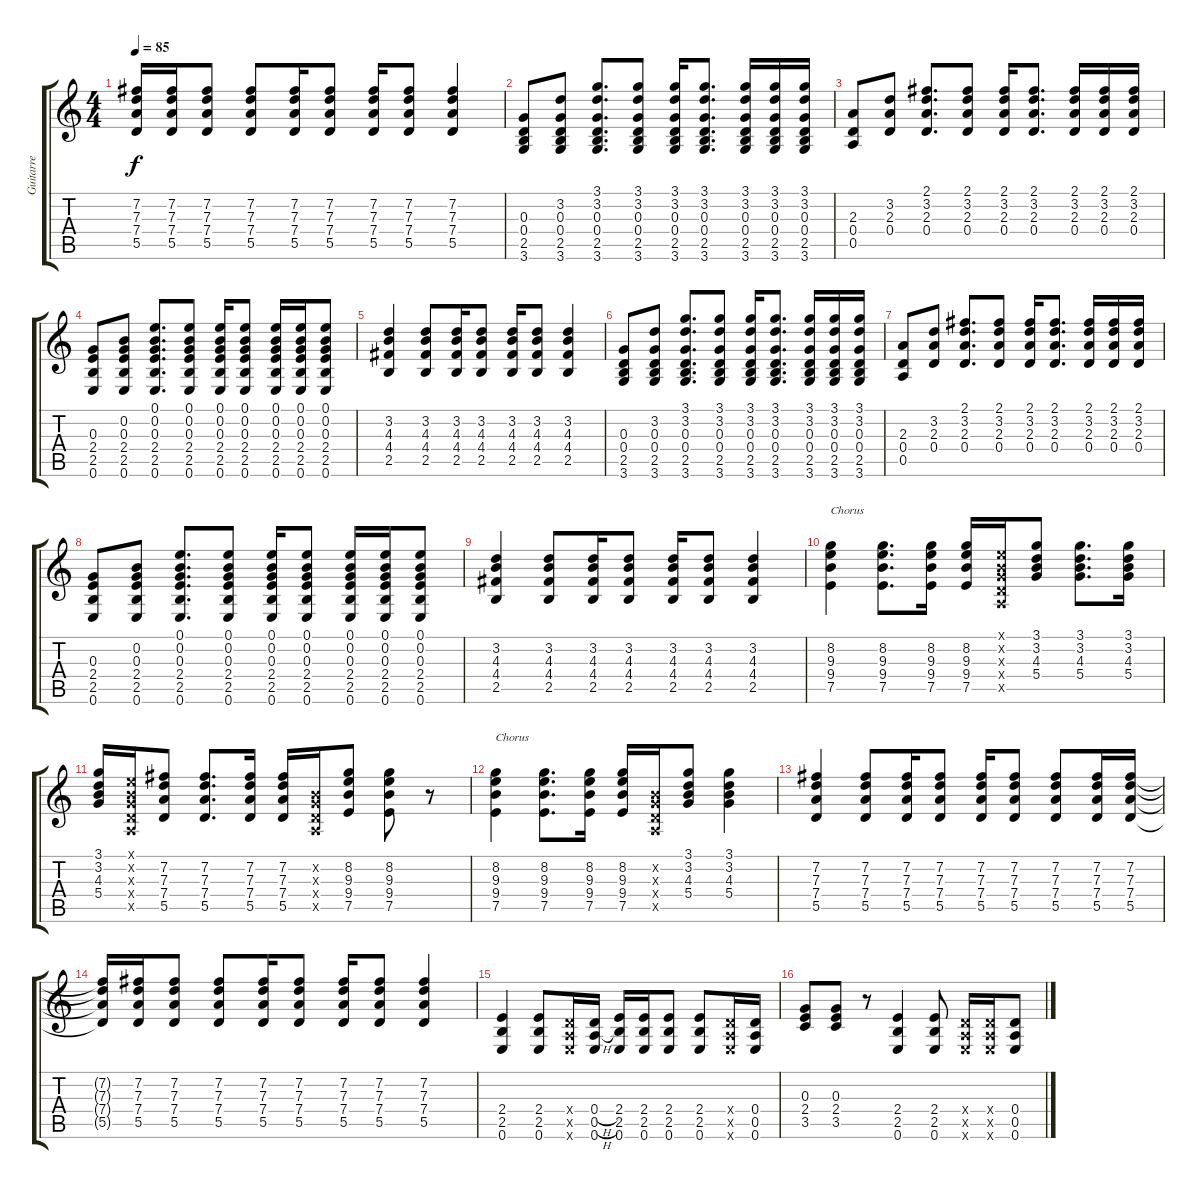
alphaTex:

\track ("Guitarre" "Guitarre") {instrument electricguitarclean}
\staff {score tabs}
\tuning (E4 B3 G3 D3 A2 E2) {hide}
\ts (4 4)
\tempo 85
\clef g2
\ks c
(7.2{t} 7.3{t} 7.4{t} 5.5{t}).16{dy f} (7.2 7.3 7.4 5.5).16 (7.2 7.3 7.4 5.5).8 (7.2 7.3 7.4 5.5).8 (7.2 7.3 7.4 5.5).16 (7.2 7.3 7.4 5.5).8 (7.2 7.3 7.4 5.5).16 (7.2 7.3 7.4 5.5).8 (7.2 7.3 7.4 5.5).4 |
(0.3 0.4 2.5 3.6).8 (3.2 0.3 0.4 2.5 3.6).8 (3.1 3.2 0.3 0.4 2.5 3.6).8{d} (3.1 3.2 0.3 0.4 2.5 3.6).8 (3.1 3.2 0.3 0.4 2.5 3.6).16 (3.1 3.2 0.3 0.4 2.5 3.6).8{d} (3.1 3.2 0.3 0.4 2.5 3.6).16 (3.1 3.2 0.3 0.4 2.5 3.6).16 (3.1 3.2 0.3 0.4 2.5 3.6).16 |
(2.3 0.4 0.5).8 (3.2 2.3 0.4).8 (2.1 3.2 2.3 0.4).8{d} (2.1 3.2 2.3 0.4).8 (2.1 3.2 2.3 0.4).16 (2.1 3.2 2.3 0.4).8{d} (2.1 3.2 2.3 0.4).16 (2.1 3.2 2.3 0.4).16 (2.1 3.2 2.3 0.4).16 |
(0.3 2.4 2.5 0.6).8 (0.2 0.3 2.4 2.5 0.6).8 (0.1 0.2 0.3 2.4 2.5 0.6).8{d} (0.1 0.2 0.3 2.4 2.5 0.6).8 (0.1 0.2 0.3 2.4 2.5 0.6).16 (0.1 0.2 0.3 2.4 2.5 0.6).8 (0.1 0.2 0.3 2.4 2.5 0.6).16 (0.1 0.2 0.3 2.4 2.5 0.6).16 (0.1 0.2 0.3 2.4 2.5 0.6).8 |
(3.2 4.3 4.4 2.5).4 (3.2 4.3 4.4 2.5).8 (3.2 4.3 4.4 2.5).16 (3.2 4.3 4.4 2.5).8 (3.2 4.3 4.4 2.5).16 (3.2 4.3 4.4 2.5).8 (3.2 4.3 4.4 2.5).4 |
(0.3 0.4 2.5 3.6).8 (3.2 0.3 0.4 2.5 3.6).8 (3.1 3.2 0.3 0.4 2.5 3.6).8{d} (3.1 3.2 0.3 0.4 2.5 3.6).8 (3.1 3.2 0.3 0.4 2.5 3.6).16 (3.1 3.2 0.3 0.4 2.5 3.6).8{d} (3.1 3.2 0.3 0.4 2.5 3.6).16 (3.1 3.2 0.3 0.4 2.5 3.6).16 (3.1 3.2 0.3 0.4 2.5 3.6).16 |
(2.3 0.4 0.5).8 (3.2 2.3 0.4).8 (2.1 3.2 2.3 0.4).8{d} (2.1 3.2 2.3 0.4).8 (2.1 3.2 2.3 0.4).16 (2.1 3.2 2.3 0.4).8{d} (2.1 3.2 2.3 0.4).16 (2.1 3.2 2.3 0.4).16 (2.1 3.2 2.3 0.4).16 |
(0.3 2.4 2.5 0.6).8 (0.2 0.3 2.4 2.5 0.6).8 (0.1 0.2 0.3 2.4 2.5 0.6).8{d} (0.1 0.2 0.3 2.4 2.5 0.6).8 (0.1 0.2 0.3 2.4 2.5 0.6).16 (0.1 0.2 0.3 2.4 2.5 0.6).8 (0.1 0.2 0.3 2.4 2.5 0.6).16 (0.1 0.2 0.3 2.4 2.5 0.6).16 (0.1 0.2 0.3 2.4 2.5 0.6).8 |
(3.2 4.3 4.4 2.5).4 (3.2 4.3 4.4 2.5).8 (3.2 4.3 4.4 2.5).16 (3.2 4.3 4.4 2.5).8 (3.2 4.3 4.4 2.5).16 (3.2 4.3 4.4 2.5).8 (3.2 4.3 4.4 2.5).4 |
(8.2 9.3 9.4 7.5).4{txt "Chorus"} (8.2 9.3 9.4 7.5).8{d} (8.2 9.3 9.4 7.5).16 (8.2 9.3 9.4 7.5).16 (0.1{x} 0.2{x} 0.3{x} 0.4{x} 0.5{x}).16 (3.1 3.2 4.3 5.4).8 (3.1 3.2 4.3 5.4).8{d} (3.1 3.2 4.3 5.4).16 |
(3.1 3.2 4.3 5.4).16 (0.1{x} 0.2{x} 0.3{x} 0.4{x} 0.5{x}).16 (7.2 7.3 7.4 5.5).8 (7.2 7.3 7.4 5.5).8{d} (7.2 7.3 7.4 5.5).16 (7.2 7.3 7.4 5.5).16 (0.2{x} 0.3{x} 0.4{x} 0.5{x}).16 (8.2 9.3 9.4 7.5).8 (8.2 9.3 9.4 7.5).8 r.8 |
(8.2 9.3 9.4 7.5).4{txt "Chorus"} (8.2 9.3 9.4 7.5).8{d} (8.2 9.3 9.4 7.5).16 (8.2 9.3 9.4 7.5).16 (0.2{x} 0.3{x} 0.4{x} 0.5{x}).16 (3.1 3.2 4.3 5.4).8 (3.1 3.2 4.3 5.4).4 |
(7.2 7.3 7.4 5.5).4 (7.2 7.3 7.4 5.5).8 (7.2 7.3 7.4 5.5).16 (7.2 7.3 7.4 5.5).8 (7.2 7.3 7.4 5.5).16 (7.2 7.3 7.4 5.5).8 (7.2 7.3 7.4 5.5).8 (7.2 7.3 7.4 5.5).16 (7.2 7.3 7.4 5.5).16 |
(7.2{t} 7.3{t} 7.4{t} 5.5{t}).16 (7.2 7.3 7.4 5.5).16 (7.2 7.3 7.4 5.5).8 (7.2 7.3 7.4 5.5).8 (7.2 7.3 7.4 5.5).16 (7.2 7.3 7.4 5.5).8 (7.2 7.3 7.4 5.5).16 (7.2 7.3 7.4 5.5).8 (7.2 7.3 7.4 5.5).4 |
(2.4 2.5 0.6).4{instrument overdrivenguitar} (2.4 2.5 0.6).8 (0.4{x} 0.5{x} 0.6{x}).16 (0.4{h} 0.5{h} 0.6).16 (2.4 2.5 0.6).16 (2.4 2.5 0.6).16 (2.4 2.5 0.6).8 (2.4 2.5 0.6).8 (0.4{x} 0.5{x} 0.6{x}).16 (0.4 0.5 0.6).16 |
(0.3 2.4 3.5).8 (0.3 2.4 3.5).8 r.8 (2.4 2.5 0.6).4 (2.4 2.5 0.6).8 (0.4{x} 0.5{x} 0.6{x}).16 (0.4{x} 0.5{x} 0.6{x}).16 (0.4 0.5 0.6).8
